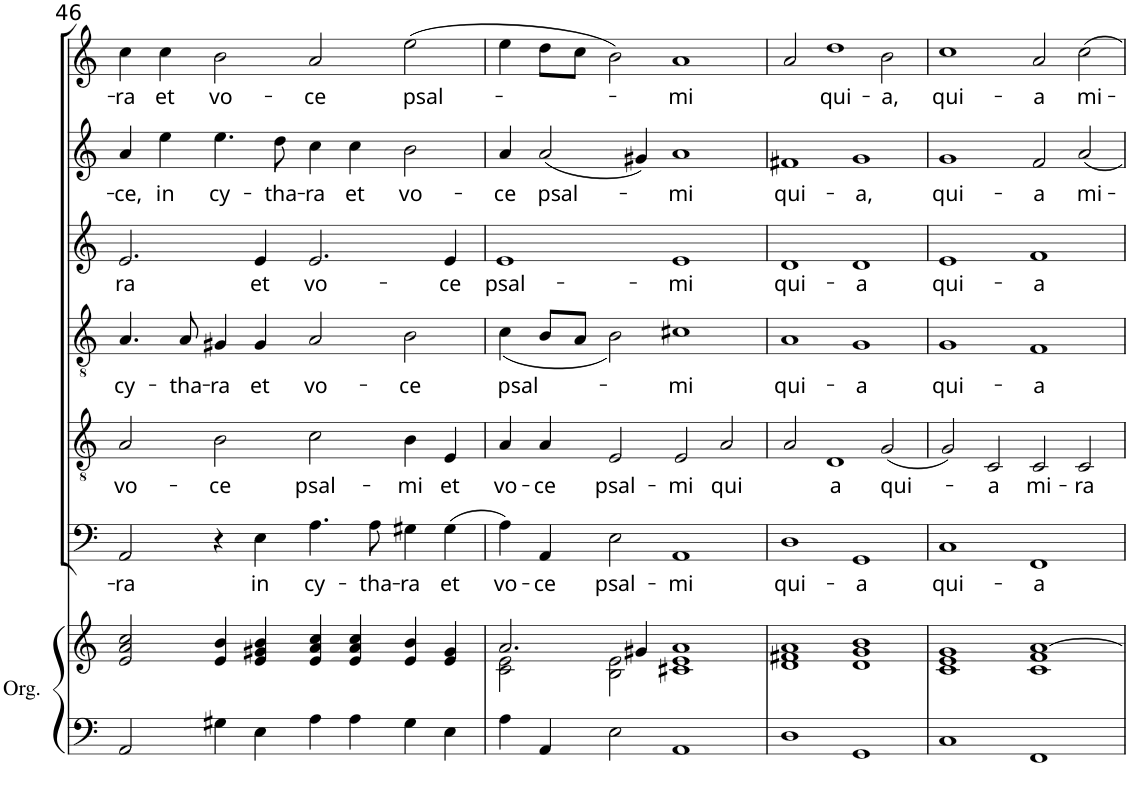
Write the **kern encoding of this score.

**kern	**kern	**kern	**text	**kern	**text	**kern	**text	**kern	**text	**kern	**text	**kern	**text
*part7	*part7	*part6	*part6	*part5	*part5	*part4	*part4	*part3	*part3	*part2	*part2	*part1	*part1
*staff8	*staff7	*staff6	*staff6	*staff5	*staff5	*staff4	*staff4	*staff3	*staff3	*staff2	*staff2	*staff1	*staff1
*I"Orgue	*	*I"Basso	*	*I"Tenore sec.	*	*I"Quinto	*	*I"Alto	*	*I"Canto Sec.	*	*I"Canto primo	*
*I'Org.	*	*	*	*	*	*	*	*	*	*	*	*	*
!!LO:PB:g=z
*clefF4	*clefG2	*clefF4	*	*clefGv2	*	*clefGv2	*	*clefG2	*	*clefG2	*	*clefG2	*
*k[]	*k[]	*k[]	*	*k[]	*	*k[]	*	*k[]	*	*k[]	*	*k[]	*
*M4/2	*M4/2	*M4/2	*	*M4/2	*	*M4/2	*	*M4/2	*	*M4/2	*	*M4/2	*
=46	=46	=46	=46	=46	=46	=46	=46	=46	=46	=46	=46	=46	=46
!	!	!	!LO:LY:b	!	!LO:LY:b	!	!LO:LY:b	!	!LO:LY:b	!	!LO:LY:b	!	!LO:LY:b
2AA/	2e/ 2a/ 2cc/	2AA/	-­ra	2A/	vo-	4.A/	cy-	2.e/	­ra	4a/	-­ce,	4cc\	-­ra
!	!	!	!	!	!	!	!	!	!	!	!LO:LY:b	!	!LO:LY:b
.	.	.	.	.	.	.	.	.	.	4ee\	in	4cc\	et
!	!	!	!	!	!	!	!LO:LY:b	!	!	!	!	!	!
.	.	.	.	.	.	8A/	-tha-	.	.	.	.	.	.
!	!	!	!	!	!LO:LY:b	!	!LO:LY:b	!	!	!	!LO:LY:b	!	!LO:LY:b
4G#X\	4e/ 4b/	4r	.	2B\	-ce	4G#X/	-ra	.	.	4.ee\	cy-	2b\	vo-
!	!	!	!LO:LY:b	!	!	!	!LO:LY:b	!	!LO:LY:b	!	!	!	!
4E\	4e/ 4g#X/ 4b/	4E\	in	.	.	4G#/	et	4e/	et	.	.	.	.
!	!	!	!	!	!	!	!	!	!	!	!LO:LY:b	!	!
.	.	.	.	.	.	.	.	.	.	8dd\	-tha-	.	.
!	!	!	!LO:LY:b	!	!LO:LY:b	!	!LO:LY:b	!	!LO:LY:b	!	!LO:LY:b	!	!LO:LY:b
4A\	4e/ 4a/ 4cc/	4.A\	cy-	2c\	psal-	2A/	vo-	2.e/	vo-	4cc\	-ra	2a/	-ce
!	!	!	!	!	!	!	!	!	!	!	!LO:LY:b	!	!
4A\	4e/ 4a/ 4cc/	.	.	.	.	.	.	.	.	4cc\	et	.	.
!	!	!	!LO:LY:b	!	!	!	!	!	!	!	!	!	!
.	.	8A\	-tha-	.	.	.	.	.	.	.	.	.	.
!	!	!	!LO:LY:b	!	!LO:LY:b	!	!LO:LY:b	!	!	!	!LO:LY:b	!	!LO:LY:b
4G#\	4e/ 4b/	4G#X\	-ra	4B\	-mi	2B\	-ce	.	.	2b\	vo-	(2ee\	psal-
!	!	!	!LO:LY:b	!	!LO:LY:b	!	!	!	!LO:LY:b	!	!	!	!
4E\	4e/ 4g#/	(4G#\	et	4E/	et	.	.	4e/	-ce	.	.	.	.
=47	=47	=47	=47	=47	=47	=47	=47	=47	=47	=47	=47	=47	=47
*	*^	*	*	*	*	*	*	*	*	*	*	*	*
!	!	!	!	!LO:LY:b	!	!LO:LY:b	!	!LO:LY:b	!	!LO:LY:b	!	!LO:LY:b	!	!
4A\	2.a/	2c\ 2e\	4A\)	vo-	4A/	vo-	(<4c\	psal-	1e	psal-	4a/	-ce	4ee\	.
!	!	!	!	!LO:LY:b	!	!LO:LY:b	!	!	!	!	!	!LO:LY:b	!	!
4AA/	.	.	4AA/	-ce	4A/	-ce	8B/L	.	.	.	(2a/	psal-	8dd\L	.
.	.	.	.	.	.	.	8A/J	.	.	.	.	.	8cc\J	.
!	!	!	!	!LO:LY:b	!	!LO:LY:b	!	!	!	!	!	!	!	!
2E\	.	2B\ 2e\	2E\	psal-	2E/	psal-	2B\)	.	.	.	.	.	2b\)	.
.	4g#X/	.	.	.	.	.	.	.	.	.	4g#X/)	.	.	.
!	!	!	!	!LO:LY:b	!	!LO:LY:b	!	!LO:LY:b	!	!LO:LY:b	!	!LO:LY:b	!	!LO:LY:b
1AA	1a	1c#X 1e	1AA	-mi	2E/	-mi	1c#X	-mi	1e	-mi	1a	-mi	1a	-mi
!	!	!	!	!	!	!LO:LY:b	!	!	!	!	!	!	!	!
.	.	.	.	.	2A/	qui	.	.	.	.	.	.	.	.
*	*v	*v	*	*	*	*	*	*	*	*	*	*	*	*
=48	=48	=48	=48	=48	=48	=48	=48	=48	=48	=48	=48	=48	=48
!	!	!	!LO:LY:b	!	!	!	!LO:LY:b	!	!LO:LY:b	!	!LO:LY:b	!	!
1D	1d 1f#X 1a	1D	qui-	2A/	.	1A	qui-	1d	qui-	1f#X	qui-	2a/	.
!	!	!	!	!	!LO:LY:b	!	!	!	!	!	!	!	!LO:LY:b
.	.	.	.	1D	a	.	.	.	.	.	.	1dd	qui-
!	!	!	!LO:LY:b	!	!	!	!LO:LY:b	!	!LO:LY:b	!	!LO:LY:b	!	!
1GG	1d 1g 1b	1GG	-a	.	.	1G	-a	1d	-a	1g	-a,	.	.
!	!	!	!	!	!LO:LY:b	!	!	!	!	!	!	!	!LO:LY:b
.	.	.	.	(2G/	qui-	.	.	.	.	.	.	2b\	-a,
=49	=49	=49	=49	=49	=49	=49	=49	=49	=49	=49	=49	=49	=49
!	!	!	!LO:LY:b	!	!	!	!LO:LY:b	!	!LO:LY:b	!	!LO:LY:b	!	!LO:LY:b
1C	1c 1e 1g	1C	qui-	2G/)	.	1G	qui-	1e	qui-	1g	qui-	1cc	qui-
!	!	!	!	!	!LO:LY:b	!	!	!	!	!	!	!	!
.	.	.	.	2C/	-a	.	.	.	.	.	.	.	.
!	!	!	!LO:LY:b	!	!LO:LY:b	!	!LO:LY:b	!	!LO:LY:b	!	!LO:LY:b	!	!LO:LY:b
1FF	1c 1f [1a	1FF	-a	2C/	mi-	1F	-a	1f	-a	2f/	-a	2a/	-a
!	!	!	!	!	!LO:LY:b	!	!	!	!	!	!LO:LY:b	!	!LO:LY:b
.	.	.	.	2C/	-ra	.	.	.	.	2a/	mi-	2cc\	mi-
=	=	=	=	=	=	=	=	=	=	=	=	=	=
*-	*-	*-	*-	*-	*-	*-	*-	*-	*-	*-	*-	*-	*-
